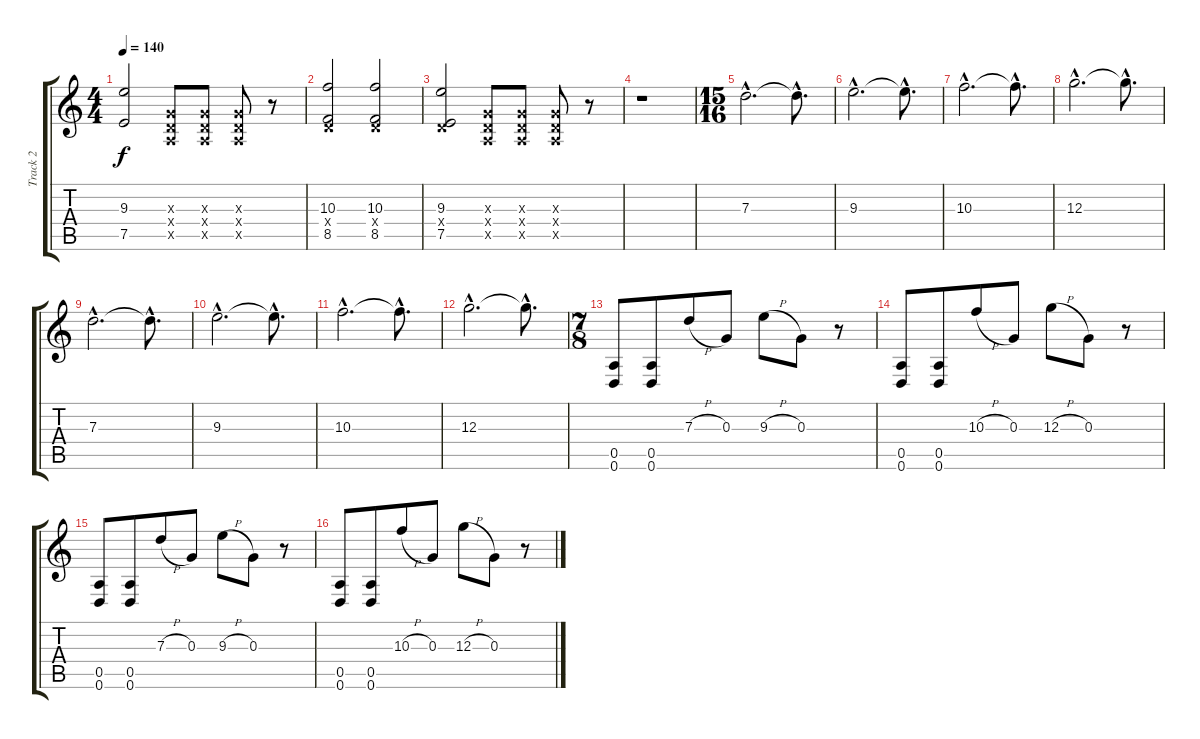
\track ("Track 2" "Track 2") {instrument distortionguitar}
\staff {score tabs}
\tuning (E4 B3 G3 D3 A2 D2) {hide}
\ts (4 4)
\tempo 140
\clef g2
\ks c
(9.3 7.5).2{dy f} (0.3{x} 0.4{x} 0.5{x}).8 (0.3{x} 0.4{x} 0.5{x}).8 (0.3{x} 0.4{x} 0.5{x}).8 r.8 |
(10.3 0.4{x} 8.5).2 (10.3 0.4{x} 8.5).2 |
(9.3 0.4{x} 7.5).2 (0.3{x} 0.4{x} 0.5{x}).8 (0.3{x} 0.4{x} 0.5{x}).8 (0.3{x} 0.4{x} 0.5{x}).8 r.8 |
r.1 |
\ts (15 16)
7.3{hac}.2{d} 7.3{hac t}.8{d} |
9.3{hac}.2{d} 9.3{hac t}.8{d} |
10.3{hac}.2{d} 10.3{hac t}.8{d} |
12.3{hac}.2{d} 12.3{hac t}.8{d} |
7.3{hac}.2{d} 7.3{hac t}.8{d} |
9.3{hac}.2{d} 9.3{hac t}.8{d} |
10.3{hac}.2{d} 10.3{hac t}.8{d} |
12.3{hac}.2{d} 12.3{hac t}.8{d} |
\ts (7 8)
(0.5 0.6).8 (0.5 0.6).8 7.3{h}.8 0.3.8 9.3{h}.8 0.3.8 r.8 |
(0.5 0.6).8 (0.5 0.6).8 10.3{h}.8 0.3.8 12.3{h}.8 0.3.8 r.8 |
(0.5 0.6).8 (0.5 0.6).8 7.3{h}.8 0.3.8 9.3{h}.8 0.3.8 r.8 |
(0.5 0.6).8 (0.5 0.6).8 10.3{h}.8 0.3.8 12.3{h}.8 0.3.8 r.8
